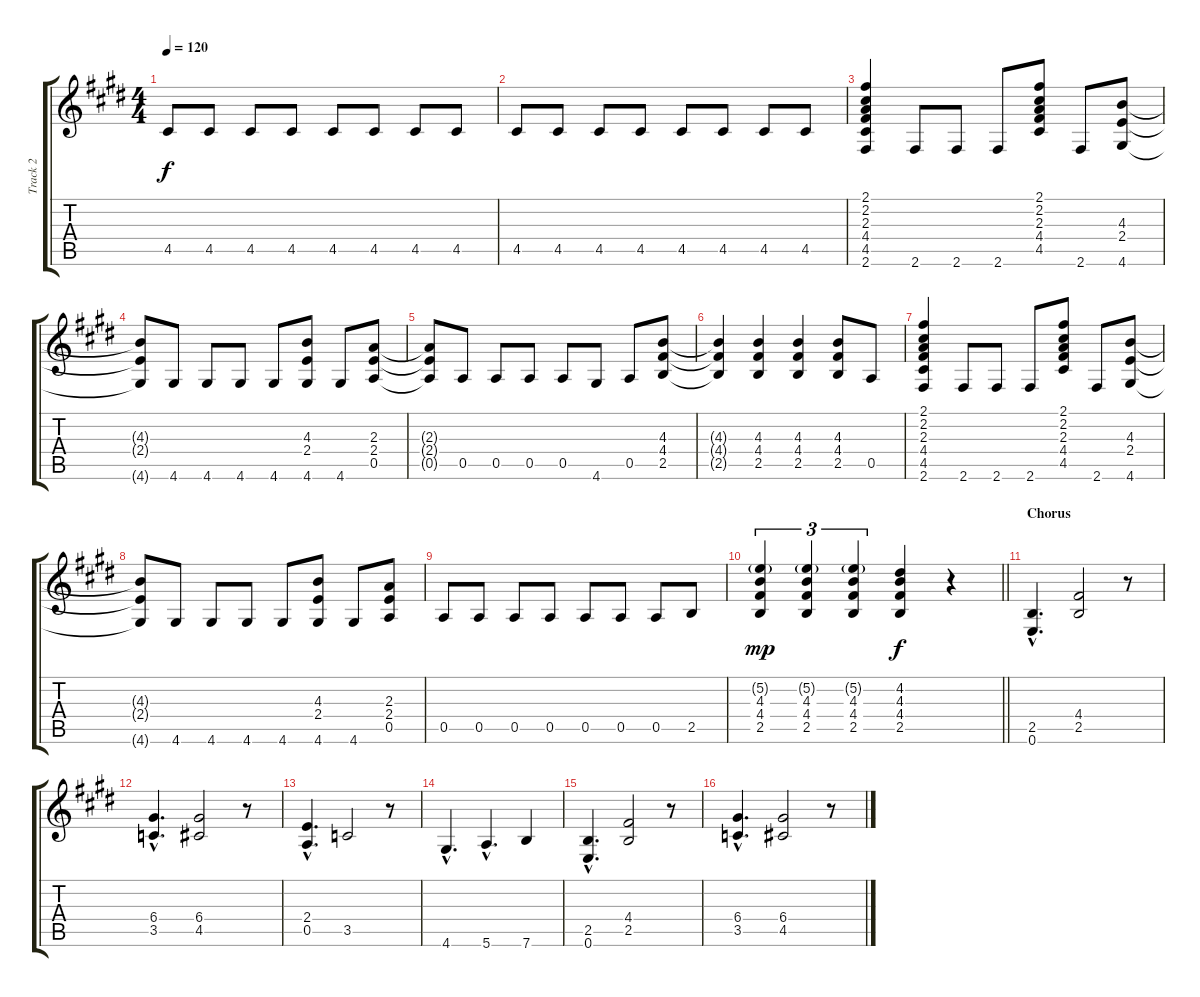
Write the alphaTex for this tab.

\track ("Track 2" "Track 2") {instrument overdrivenguitar}
\staff {score tabs}
\tuning (E4 B3 G3 D3 A2 E2) {hide}
\ts (4 4)
\tempo 120
\clef g2
\ks e
4.5.8{dy f} 4.5.8 4.5.8 4.5.8 4.5.8 4.5.8 4.5.8 4.5.8 |
4.5.8 4.5.8 4.5.8 4.5.8 4.5.8 4.5.8 4.5.8 4.5.8 |
(2.1 2.2 2.3 4.4 4.5 2.6).4 2.6.8 2.6.8 2.6.8 (2.1 2.2 2.3 4.4 4.5).8 2.6.8 (4.3 2.4 4.6).8 |
(4.3{t} 2.4{t} 4.6{t}).8 4.6.8 4.6.8 4.6.8 4.6.8 (4.3 2.4 4.6).8 4.6.8 (2.3 2.4 0.5).8 |
(2.3{t} 2.4{t} 0.5{t}).8 0.5.8 0.5.8 0.5.8 0.5.8 4.6.8 0.5.8 (4.3 4.4 2.5).8 |
(4.3{t} 4.4{t} 2.5{t}).4 (4.3 4.4 2.5).4 (4.3 4.4 2.5).4 (4.3 4.4 2.5).8 0.5.8 |
(2.1 2.2 2.3 4.4 4.5 2.6).4 2.6.8 2.6.8 2.6.8 (2.1 2.2 2.3 4.4 4.5).8 2.6.8 (4.3 2.4 4.6).8 |
(4.3{t} 2.4{t} 4.6{t}).8 4.6.8 4.6.8 4.6.8 4.6.8 (4.3 2.4 4.6).8 4.6.8 (2.3 2.4 0.5).8 |
0.5.8 0.5.8 0.5.8 0.5.8 0.5.8 0.5.8 0.5.8 2.5.8 |
\barLineRight lightlight
(5.2{g} 4.3 4.4 2.5).4{tu (3 2) dy mp} (5.2{g} 4.3 4.4 2.5).4{tu (3 2)} (5.2{g} 4.3 4.4 2.5).4{tu (3 2)} (4.2 4.3 4.4 2.5).4{dy f} r.4 |
\section ("" "Chorus")
(2.5{hac} 0.6{hac}).4{d} (4.4 2.5).2 r.8 |
(6.4{hac} 3.5{hac}).4{d} (6.4 4.5).2 r.8 |
(2.4{hac} 0.5{hac}).4{d} 3.5.2 r.8 |
4.6{hac}.4{d} 5.6{hac}.4{d} 7.6.4 |
(2.5{hac} 0.6{hac}).4{d} (4.4 2.5).2 r.8 |
(6.4{hac} 3.5{hac}).4{d} (6.4 4.5).2 r.8
